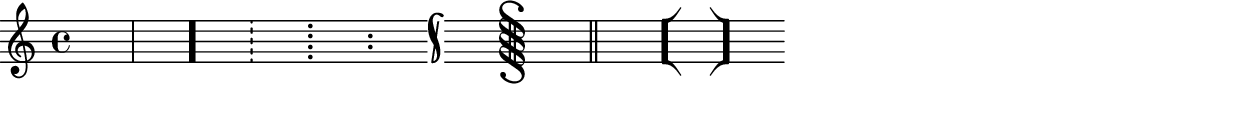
%% Generated by lilypond-book.py
%% Options: [exampleindent=10.16\mm,indent=0\mm,line-width=160\mm,quote]
\include "lilypond-book-preamble.ly"


% ****************************************************************
% Start cut-&-pastable-section
% ****************************************************************



\paper {
  indent = 0\mm
  line-width = 160\mm
  % offset the left padding, also add 1mm as lilypond creates cropped
  % images with a little space on the right
  line-width = #(- line-width (* mm  3.000000) (* mm 1))
  line-width = 160\mm - 2.0 * 10.16\mm
  % offset the left padding, also add 1mm as lilypond creates cropped
  % images with a little space on the right
  line-width = #(- line-width (* mm  3.000000) (* mm 1))
}

\layout {
  
}





% ****************************************************************
% ly snippet:
% ****************************************************************
\sourcefileline 2804
\defineBarLine ":" #'("" ":" "")
\defineBarLine "=" #'("=" "" "")
\defineBarLine "[" #'("" "[" "")
\defineBarLine "]" #'("]" "" "")

\new Staff {
  s1 \bar "|"
  s1 \bar "."
  s1 \bar "!"
  s1 \bar ";"
  s1 \bar ":"
  s1 \bar "k"
  s1 \bar "S"
  s1 \bar "="
  s1 \bar "["
  s1 \bar "]"
  s1 \bar ""
}



% ****************************************************************
% end ly snippet
% ****************************************************************
